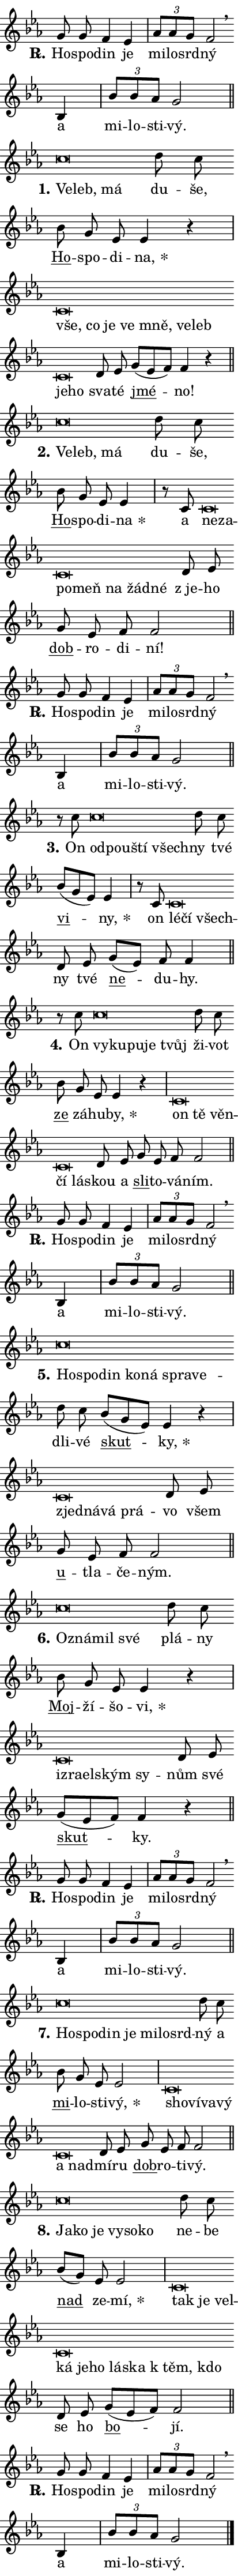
\version "2.24.0"
\header { tagline = "" }
\paper {
  indent = 0\cm
  top-margin = 0\cm
  right-margin = 0.13\cm % to fit lyric hyphens
  bottom-margin = 0\cm
  left-margin = 0\cm
  paper-width = 7\cm
  page-breaking = #ly:one-page-breaking
  system-system-spacing.basic-distance = #11
  score-system-spacing.basic-distance = #11
  ragged-last = ##f
}


%% Author: Thomas Morley
%% https://lists.gnu.org/archive/html/lilypond-user/2020-05/msg00002.html
#(define (line-position grob)
"Returns position of @var[grob} in current system:
   @code{'start}, if at first time-step
   @code{'end}, if at last time-step
   @code{'middle} otherwise
"
  (let* ((col (ly:item-get-column grob))
         (ln (ly:grob-object col 'left-neighbor))
         (rn (ly:grob-object col 'right-neighbor))
         (col-to-check-left (if (ly:grob? ln) ln col))
         (col-to-check-right (if (ly:grob? rn) rn col))
         (break-dir-left
           (and
             (ly:grob-property col-to-check-left 'non-musical #f)
             (ly:item-break-dir col-to-check-left)))
         (break-dir-right
           (and
             (ly:grob-property col-to-check-right 'non-musical #f)
             (ly:item-break-dir col-to-check-right))))
        (cond ((eqv? 1 break-dir-left) 'start)
              ((eqv? -1 break-dir-right) 'end)
              (else 'middle))))

#(define (tranparent-at-line-position vctor)
  (lambda (grob)
  "Relying on @code{line-position} select the relevant enry from @var{vctor}.
Used to determine transparency,"
    (case (line-position grob)
      ((end) (not (vector-ref vctor 0)))
      ((middle) (not (vector-ref vctor 1)))
      ((start) (not (vector-ref vctor 2))))))

noteHeadBreakVisibility =
#(define-music-function (break-visibility)(vector?)
"Makes @code{NoteHead}s transparent relying on @var{break-visibility}"
#{
  \override NoteHead.transparent =
    #(tranparent-at-line-position break-visibility)
#})

#(define delete-ledgers-for-transparent-note-heads
  (lambda (grob)
    "Reads whether a @code{NoteHead} is transparent.
If so this @code{NoteHead} is removed from @code{'note-heads} from
@var{grob}, which is supposed to be @code{LedgerLineSpanner}.
As a result ledgers are not printed for this @code{NoteHead}"
    (let* ((nhds-array (ly:grob-object grob 'note-heads))
           (nhds-list
             (if (ly:grob-array? nhds-array)
                 (ly:grob-array->list nhds-array)
                 '()))
           ;; Relies on the transparent-property being done before
           ;; Staff.LedgerLineSpanner.after-line-breaking is executed.
           ;; This is fragile ...
           (to-keep
             (remove
               (lambda (nhd)
                 (ly:grob-property nhd 'transparent #f))
               nhds-list)))
      ;; TODO find a better method to iterate over grob-arrays, similiar
      ;; to filter/remove etc for lists
      ;; For now rebuilt from scratch
      (set! (ly:grob-object grob 'note-heads)  '())
      (for-each
        (lambda (nhd)
          (ly:pointer-group-interface::add-grob grob 'note-heads nhd))
        to-keep))))

squashNotes = {
  \override NoteHead.X-extent = #'(-0.2 . 0.2)
  \override NoteHead.Y-extent = #'(-0.75 . 0)
  \override NoteHead.stencil =
    #(lambda (grob)
       (let ((pos (ly:grob-property grob 'staff-position)))
         (begin
           (if (< pos -7) (display "ERROR: Lower brevis then expected\n") (display ""))
           (if (<= pos -6) ly:text-interface::print ly:note-head::print))))
}
unSquashNotes = {
  \revert NoteHead.X-extent
  \revert NoteHead.Y-extent
  \revert NoteHead.stencil
}

hideNotes = \noteHeadBreakVisibility #begin-of-line-visible
unHideNotes = \noteHeadBreakVisibility #all-visible

% work-around for resetting accidentals
% https://lilypond.org/doc/v2.23/Documentation/notation/displaying-rhythms#unmetered-music
cadenzaMeasure = {
  \cadenzaOff
  \partial 1024 s1024
  \cadenzaOn
}

#(define-markup-command (accent layout props text) (markup?)
  "Underline accented syllable"
  (interpret-markup layout props
    #{\markup \override #'(offset . 4.3) \underline { #text }#}))

responsum = \markup \concat {
  "R" \hspace #-1.05 \path #0.1 #'((moveto 0 0.07) (lineto 0.9 0.8)) \hspace #0.05 "."
}

spaceSize = #0.6828661417322834 % exact space size for TeX Gyre Schola

\layout {
  \context {
    \Staff
    \remove "Time_signature_engraver"
    \override LedgerLineSpanner.after-line-breaking = #delete-ledgers-for-transparent-note-heads
  }
  \context {
    \Lyrics {
      \override LyricSpace.minimum-distance = \spaceSize
      \override LyricText.font-name = #"TeX Gyre Schola"
      \override LyricText.font-size = 1
      \override StanzaNumber.font-name = #"TeX Gyre Schola Bold"
      \override StanzaNumber.font-size = 1
    }
  }
  \context {
    \Score 
    \override NoteHead.text =
      #(lambda (grob) 
        (let ((pos (ly:grob-property grob 'staff-position)))
          #{\markup {
            \combine
              \halign #-0.55 \raise #(if (= pos -6) 0 0.5) \override #'(thickness . 2) \draw-line #'(3.2 . 0)
              \musicglyph "noteheads.sM1"
          }#}))
  }
}

% magnetic-lyrics.ily
%
%   written by
%     Jean Abou Samra <jean@abou-samra.fr>
%     Werner Lemberg <wl@gnu.org>
%
%   adapted by
%     Jiri Hon <jiri.hon@gmail.com>
%
% Version 2022-Apr-15

% https://www.mail-archive.com/lilypond-user@gnu.org/msg149350.html

#(define (Left_hyphen_pointer_engraver context)
   "Collect syllable-hyphen-syllable occurrences in lyrics and store
them in properties.  This engraver only looks to the left.  For
example, if the lyrics input is @code{foo -- bar}, it does the
following.

@itemize @bullet
@item
Set the @code{text} property of the @code{LyricHyphen} grob between
@q{foo} and @q{bar} to @code{foo}.

@item
Set the @code{left-hyphen} property of the @code{LyricText} grob with
text @q{foo} to the @code{LyricHyphen} grob between @q{foo} and
@q{bar}.
@end itemize

Use this auxiliary engraver in combination with the
@code{lyric-@/text::@/apply-@/magnetic-@/offset!} hook."
   (let ((hyphen #f)
         (text #f))
     (make-engraver
      (acknowledgers
       ((lyric-syllable-interface engraver grob source-engraver)
        (set! text grob)))
      (end-acknowledgers
       ((lyric-hyphen-interface engraver grob source-engraver)
        ;(when (not (grob::has-interface grob 'lyric-space-interface))
          (set! hyphen grob)));)
      ((stop-translation-timestep engraver)
       (when (and text hyphen)
         (ly:grob-set-object! text 'left-hyphen hyphen))
       (set! text #f)
       (set! hyphen #f)))))

#(define (lyric-text::apply-magnetic-offset! grob)
   "If the space between two syllables is less than the value in
property @code{LyricText@/.details@/.squash-threshold}, move the right
syllable to the left so that it gets concatenated with the left
syllable.

Use this function as a hook for
@code{LyricText@/.after-@/line-@/breaking} if the
@code{Left_@/hyphen_@/pointer_@/engraver} is active."
   (let ((hyphen (ly:grob-object grob 'left-hyphen #f)))
     (when hyphen
       (let ((left-text (ly:spanner-bound hyphen LEFT)))
         (when (grob::has-interface left-text 'lyric-syllable-interface)
           (let* ((common (ly:grob-common-refpoint grob left-text X))
                  (this-x-ext (ly:grob-extent grob common X))
                  (left-x-ext
                   (begin
                     ;; Trigger magnetism for left-text.
                     (ly:grob-property left-text 'after-line-breaking)
                     (ly:grob-extent left-text common X)))
                  ;; `delta` is the gap width between two syllables.
                  (delta (- (interval-start this-x-ext)
                            (interval-end left-x-ext)))
                  (details (ly:grob-property grob 'details))
                  (threshold (assoc-get 'squash-threshold details 0.2)))
             (when (< delta threshold)
               (let* (;; We have to manipulate the input text so that
                      ;; ligatures crossing syllable boundaries are not
                      ;; disabled.  For languages based on the Latin
                      ;; script this is essentially a beautification.
                      ;; However, for non-Western scripts it can be a
                      ;; necessity.
                      (lt (ly:grob-property left-text 'text))
                      (rt (ly:grob-property grob 'text))
                      (is-space (grob::has-interface hyphen 'lyric-space-interface))
                      (space (if is-space " " ""))
                      (extra-delta (if is-space spaceSize 0))
                      ;; Append new syllable.
                      (ltrt-space (if (and (string? lt) (string? rt))
                                (string-append lt space rt)
                                (make-concat-markup (list lt space rt))))
                      ;; Right-align `ltrt` to the right side.
                      (ltrt-space-markup (grob-interpret-markup
                               grob
                               (make-translate-markup
                                (cons (interval-length this-x-ext) 0)
                                (make-right-align-markup ltrt-space)))))
                 (begin
                   ;; Don't print `left-text`.
                   (ly:grob-set-property! left-text 'stencil #f)
                   ;; Set text and stencil (which holds all collected
                   ;; syllables so far) and shift it to the left.
                   (ly:grob-set-property! grob 'text ltrt-space)
                   (ly:grob-set-property! grob 'stencil ltrt-space-markup)
                   (ly:grob-translate-axis! grob (- (- delta extra-delta)) X))))))))))


#(define (lyric-hyphen::displace-bounds-first grob)
   ;; Make very sure this callback isn't triggered too early.
   (let ((left (ly:spanner-bound grob LEFT))
         (right (ly:spanner-bound grob RIGHT)))
     (ly:grob-property left 'after-line-breaking)
     (ly:grob-property right 'after-line-breaking)
     (ly:lyric-hyphen::print grob)))

squashThreshold = #0.4

\layout {
  \context {
    \Lyrics
    \consists #Left_hyphen_pointer_engraver
    \override LyricText.after-line-breaking =
      #lyric-text::apply-magnetic-offset!
    \override LyricHyphen.stencil = #lyric-hyphen::displace-bounds-first
    \override LyricText.details.squash-threshold = \squashThreshold
    \override LyricHyphen.minimum-distance = 0
    \override LyricHyphen.minimum-length = \squashThreshold
  }
}

squashText = \override LyricText.details.squash-threshold = 9999
unSquashText = \override LyricText.details.squash-threshold = \squashThreshold

leftText = \override LyricText.self-alignment-X = #LEFT
unLeftText = \revert LyricText.self-alignment-X

starOffset = #(lambda (grob) 
                (let ((x_offset (ly:self-alignment-interface::aligned-on-x-parent grob)))
                  (if (= x_offset 0) 0 (+ x_offset 1.2))))

star = #(define-music-function (syllable)(string?)
"Append star separator at the end of a syllable"
#{
  \once \override LyricText.X-offset = #starOffset
  \lyricmode { \markup {
    #syllable
    \override #'((font-name . "TeX Gyre Schola Bold")) \hspace #0.2 \lower #0.65 \larger "*"
  } }
#})

starAccent = #(define-music-function (syllable)(string?)
"Append star separator at the end of a syllable and make accent"
#{
  \once \override LyricText.X-offset = #starOffset
  \lyricmode { \markup {
    \accent #syllable
    \override #'((font-name . "TeX Gyre Schola Bold")) \hspace #0.2 \lower #0.65 \larger "*"
  } }
#})

breath = #(define-music-function (syllable)(string?)
"Append breathing indicator at the end of a syllable"
#{
  \lyricmode { \markup { #syllable "+" } }
#})

optionalBreath = #(define-music-function (syllable)(string?)
"Append optional breathing indicator at the end of a syllable"
#{
  \lyricmode { \markup { #syllable "(+)" } }
#})


\score {
    <<
        \new Voice = "melody" { \cadenzaOn \key es \major \relative { g'8 g f4 es \cadenzaMeasure \bar "|" \tuplet 3/2 { as8[ as g] } f2 \breathe \bar "" bes,4 \cadenzaMeasure \bar "|" \tuplet 3/2 { bes'8[ bes as] } g2 \cadenzaMeasure \bar "||" \break } }
        \new Lyrics \lyricsto "melody" { \lyricmode { \set stanza = \responsum
Ho -- spo -- din je mi -- lo -- srd -- ný a mi -- lo -- sti -- vý. } }
    >>
    \layout {}
}

\score {
    <<
        \new Voice = "melody" { \cadenzaOn \key es \major \relative { \squashNotes c''\breve*1/16 \hideNotes \breve*1/16 \breve*1/16 \bar "" \unHideNotes \unSquashNotes d8 c \bar "" bes g es es4 r \cadenzaMeasure \bar "|" \squashNotes c\breve*1/16 \hideNotes \breve*1/16 \bar "" \breve*1/16 \bar "" \breve*1/16 \bar "" \breve*1/16 \bar "" \breve*1/16 \bar "" \breve*1/16 \bar "" \breve*1/16 \breve*1/16 \bar "" \unHideNotes \unSquashNotes d8 es \bar "" g[( es f)] f4 r \cadenzaMeasure \bar "||" \break } }
        \new Lyrics \lyricsto "melody" { \lyricmode { \set stanza = "1."
\leftText Ve -- \squashText leb, má \unLeftText \unSquashText du -- še, \markup \accent Ho -- spo -- di -- \star na, \leftText vše, \squashText co je ve mně, ve -- leb je -- ho \unLeftText \unSquashText sva -- té \markup \accent jmé -- no! } }
    >>
    \layout {}
}

\score {
    <<
        \new Voice = "melody" { \cadenzaOn \key es \major \relative { \squashNotes c''\breve*1/16 \hideNotes \breve*1/16 \breve*1/16 \bar "" \unHideNotes \unSquashNotes d8 c \bar "" bes g es es4 \cadenzaMeasure \bar "|" r8 c \squashNotes c\breve*1/16 \hideNotes \breve*1/16 \bar "" \breve*1/16 \bar "" \breve*1/16 \bar "" \breve*1/16 \bar "" \breve*1/16 \breve*1/16 \bar "" \unHideNotes \unSquashNotes d8 es \bar "" g es f f2 \cadenzaMeasure \bar "||" \break } }
        \new Lyrics \lyricsto "melody" { \lyricmode { \set stanza = "2."
\leftText Ve -- \squashText leb, má \unLeftText \unSquashText du -- še, \markup \accent Ho -- spo -- di -- \star na a \leftText ne -- \squashText za -- po -- meň na žád -- né \unLeftText \unSquashText "z je" -- ho \markup \accent dob -- ro -- di -- ní! } }
    >>
    \layout {}
}

\score {
    <<
        \new Voice = "melody" { \cadenzaOn \key es \major \relative { g'8 g f4 es \cadenzaMeasure \bar "|" \tuplet 3/2 { as8[ as g] } f2 \breathe \bar "" bes,4 \cadenzaMeasure \bar "|" \tuplet 3/2 { bes'8[ bes as] } g2 \cadenzaMeasure \bar "||" \break } }
        \new Lyrics \lyricsto "melody" { \lyricmode { \set stanza = \responsum
Ho -- spo -- din je mi -- lo -- srd -- ný a mi -- lo -- sti -- vý. } }
    >>
    \layout {}
}

\score {
    <<
        \new Voice = "melody" { \cadenzaOn \key es \major \relative { r8 c''8 \squashNotes c\breve*1/16 \hideNotes \breve*1/16 \bar "" \breve*1/16 \breve*1/16 \bar "" \unHideNotes \unSquashNotes d8 c \bar "" bes[( g es)] es4 \cadenzaMeasure \bar "|" r8 c \squashNotes c\breve*1/16 \hideNotes \breve*1/16 \breve*1/16 \bar "" \unHideNotes \unSquashNotes d8 es \bar "" g[( es)] f f4 \cadenzaMeasure \bar "||" \break } }
        \new Lyrics \lyricsto "melody" { \lyricmode { \set stanza = "3."
On \leftText od -- \squashText pou -- ští všech -- \unLeftText \unSquashText ny tvé \markup \accent vi -- \star ny, on \leftText lé -- \squashText čí všech -- \unLeftText \unSquashText ny tvé \markup \accent ne -- du -- hy. } }
    >>
    \layout {}
}

\score {
    <<
        \new Voice = "melody" { \cadenzaOn \key es \major \relative { r8 c''8 \squashNotes c\breve*1/16 \hideNotes \breve*1/16 \bar "" \breve*1/16 \bar "" \breve*1/16 \breve*1/16 \bar "" \unHideNotes \unSquashNotes d8 c \bar "" bes g es es4 r \cadenzaMeasure \bar "|" \squashNotes c\breve*1/16 \hideNotes \breve*1/16 \bar "" \breve*1/16 \bar "" \breve*1/16 \breve*1/16 \bar "" \unHideNotes \unSquashNotes d8 es \bar "" g es f f2 \cadenzaMeasure \bar "||" \break } }
        \new Lyrics \lyricsto "melody" { \lyricmode { \set stanza = "4."
On \leftText vy -- \squashText ku -- pu -- je tvůj \unLeftText \unSquashText ži -- vot \markup \accent ze zá -- hu -- \star by, \leftText on \squashText tě věn -- čí lá -- \unLeftText \unSquashText skou a \markup \accent sli -- to -- vá -- ním. } }
    >>
    \layout {}
}

\score {
    <<
        \new Voice = "melody" { \cadenzaOn \key es \major \relative { g'8 g f4 es \cadenzaMeasure \bar "|" \tuplet 3/2 { as8[ as g] } f2 \breathe \bar "" bes,4 \cadenzaMeasure \bar "|" \tuplet 3/2 { bes'8[ bes as] } g2 \cadenzaMeasure \bar "||" \break } }
        \new Lyrics \lyricsto "melody" { \lyricmode { \set stanza = \responsum
Ho -- spo -- din je mi -- lo -- srd -- ný a mi -- lo -- sti -- vý. } }
    >>
    \layout {}
}

\score {
    <<
        \new Voice = "melody" { \cadenzaOn \key es \major \relative { \squashNotes c''\breve*1/16 \hideNotes \breve*1/16 \bar "" \breve*1/16 \bar "" \breve*1/16 \bar "" \breve*1/16 \bar "" \breve*1/16 \breve*1/16 \bar "" \unHideNotes \unSquashNotes d8 c \bar "" bes[( g es)] es4 r \cadenzaMeasure \bar "|" \squashNotes c\breve*1/16 \hideNotes \breve*1/16 \bar "" \breve*1/16 \breve*1/16 \bar "" \unHideNotes \unSquashNotes d8 es \bar "" g es f f2 \cadenzaMeasure \bar "||" \break } }
        \new Lyrics \lyricsto "melody" { \lyricmode { \set stanza = "5."
\leftText Ho -- \squashText spo -- din ko -- ná spra -- ve -- \unLeftText \unSquashText dli -- vé \markup \accent skut -- \star ky, \leftText zjed -- \squashText ná -- vá prá -- \unLeftText \unSquashText vo všem \markup \accent u -- tla -- če -- ným. } }
    >>
    \layout {}
}

\score {
    <<
        \new Voice = "melody" { \cadenzaOn \key es \major \relative { \squashNotes c''\breve*1/16 \hideNotes \breve*1/16 \bar "" \breve*1/16 \breve*1/16 \bar "" \unHideNotes \unSquashNotes d8 c \bar "" bes g es es4 r \cadenzaMeasure \bar "|" \squashNotes c\breve*1/16 \hideNotes \breve*1/16 \bar "" \breve*1/16 \bar "" \breve*1/16 \breve*1/16 \bar "" \unHideNotes \unSquashNotes d8 es \bar "" g[( es f)] f4 r \cadenzaMeasure \bar "||" \break } }
        \new Lyrics \lyricsto "melody" { \lyricmode { \set stanza = "6."
\leftText Oz -- \squashText ná -- mil své \unLeftText \unSquashText plá -- ny \markup \accent Moj -- ží -- šo -- \star vi, \leftText iz -- \squashText ra -- el -- ským sy -- \unLeftText \unSquashText nům své \markup \accent skut -- ky. } }
    >>
    \layout {}
}

\score {
    <<
        \new Voice = "melody" { \cadenzaOn \key es \major \relative { g'8 g f4 es \cadenzaMeasure \bar "|" \tuplet 3/2 { as8[ as g] } f2 \breathe \bar "" bes,4 \cadenzaMeasure \bar "|" \tuplet 3/2 { bes'8[ bes as] } g2 \cadenzaMeasure \bar "||" \break } }
        \new Lyrics \lyricsto "melody" { \lyricmode { \set stanza = \responsum
Ho -- spo -- din je mi -- lo -- srd -- ný a mi -- lo -- sti -- vý. } }
    >>
    \layout {}
}

\score {
    <<
        \new Voice = "melody" { \cadenzaOn \key es \major \relative { \squashNotes c''\breve*1/16 \hideNotes \breve*1/16 \bar "" \breve*1/16 \bar "" \breve*1/16 \bar "" \breve*1/16 \bar "" \breve*1/16 \breve*1/16 \bar "" \unHideNotes \unSquashNotes d8 c \bar "" bes g es es2 \cadenzaMeasure \bar "|" \squashNotes c\breve*1/16 \hideNotes \breve*1/16 \bar "" \breve*1/16 \bar "" \breve*1/16 \bar "" \breve*1/16 \breve*1/16 \bar "" \unHideNotes \unSquashNotes d8 es \bar "" g es f f2 \cadenzaMeasure \bar "||" \break } }
        \new Lyrics \lyricsto "melody" { \lyricmode { \set stanza = "7."
\leftText Ho -- \squashText spo -- din je mi -- lo -- srd -- \unLeftText \unSquashText ný a \markup \accent mi -- lo -- sti -- \star vý, \leftText sho -- \squashText ví -- va -- vý a nad -- \unLeftText \unSquashText mí -- ru \markup \accent dob -- ro -- ti -- vý. } }
    >>
    \layout {}
}

\score {
    <<
        \new Voice = "melody" { \cadenzaOn \key es \major \relative { \squashNotes c''\breve*1/16 \hideNotes \breve*1/16 \bar "" \breve*1/16 \bar "" \breve*1/16 \bar "" \breve*1/16 \breve*1/16 \bar "" \unHideNotes \unSquashNotes d8 c \bar "" bes[( g)] es es2 \cadenzaMeasure \bar "|" \squashNotes c\breve*1/16 \hideNotes \breve*1/16 \bar "" \breve*1/16 \bar "" \breve*1/16 \bar "" \breve*1/16 \bar "" \breve*1/16 \bar "" \breve*1/16 \bar "" \breve*1/16 \bar "" \breve*1/16 \breve*1/16 \bar "" \unHideNotes \unSquashNotes d8 es \bar "" g[( es f)] f2 \cadenzaMeasure \bar "||" \break } }
        \new Lyrics \lyricsto "melody" { \lyricmode { \set stanza = "8."
\leftText Ja -- \squashText ko je vy -- so -- ko \unLeftText \unSquashText ne -- be \markup \accent nad ze -- \star mí, \leftText tak \squashText je vel -- ká je -- ho lá -- ska "k těm," kdo \unLeftText \unSquashText se ho \markup \accent bo -- jí. } }
    >>
    \layout {}
}

\score {
    <<
        \new Voice = "melody" { \cadenzaOn \key es \major \relative { g'8 g f4 es \cadenzaMeasure \bar "|" \tuplet 3/2 { as8[ as g] } f2 \breathe \bar "" bes,4 \cadenzaMeasure \bar "|" \tuplet 3/2 { bes'8[ bes as] } g2 \cadenzaMeasure \bar "||" \break } \bar "|." }
        \new Lyrics \lyricsto "melody" { \lyricmode { \set stanza = \responsum
Ho -- spo -- din je mi -- lo -- srd -- ný a mi -- lo -- sti -- vý. } }
    >>
    \layout {}
}
